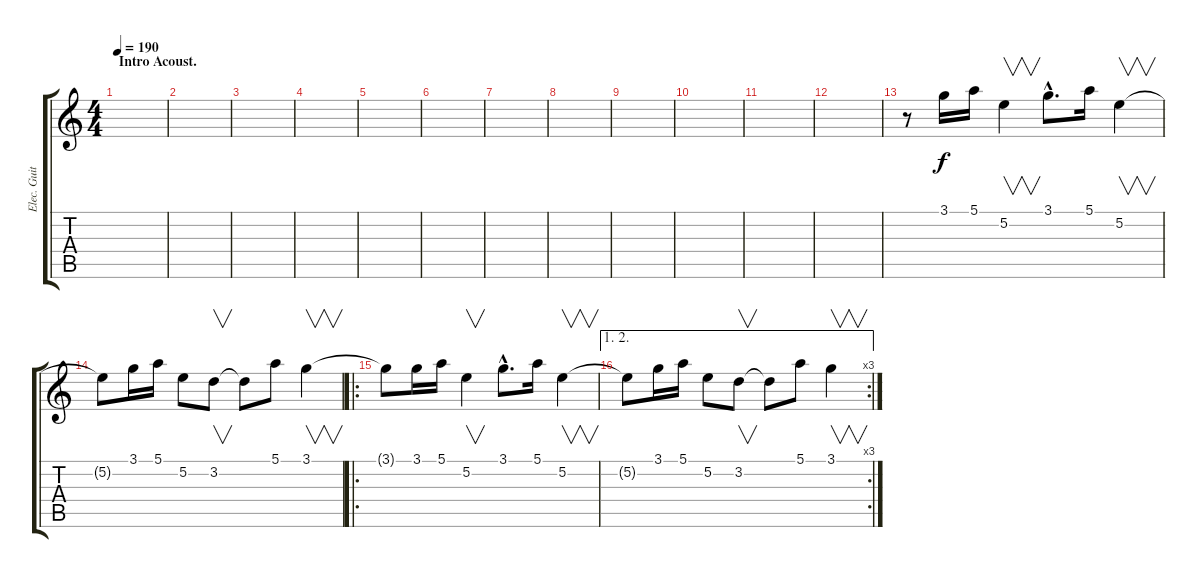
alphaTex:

\track ("Elec. Guitar 4" "Elec. Guit") {instrument distortionguitar}
\staff {score tabs}
\tuning (E4 B3 G3 D3 A2 E2) {hide}
\ts (4 4)
\section ("" "Intro Acoust.")
\tempo 190
\tempo 75
\tempo 190
\clef g2
\ks c
|
|
|
|
|
|
|
|
|
|
|
|
r.8{volume 6} 3.1.16 5.1.16 5.2.4{v} 3.1{hac}.8{d} 5.1.16 5.2.4{v} |
5.2{t}.8 3.1.16 5.1.16 5.2.8 3.2.8{v} 3.2{t}.8 5.1.8 3.1.4{v} |
\ro
3.1{t}.8 3.1.16 5.1.16 5.2.4{v} 3.1{hac}.8{d} 5.1.16 5.2.4{v} |
\ae (1 2)
\rc 3
5.2{t}.8 3.1.16 5.1.16 5.2.8 3.2.8{v} 3.2{t}.8 5.1.8 3.1.4{v}
